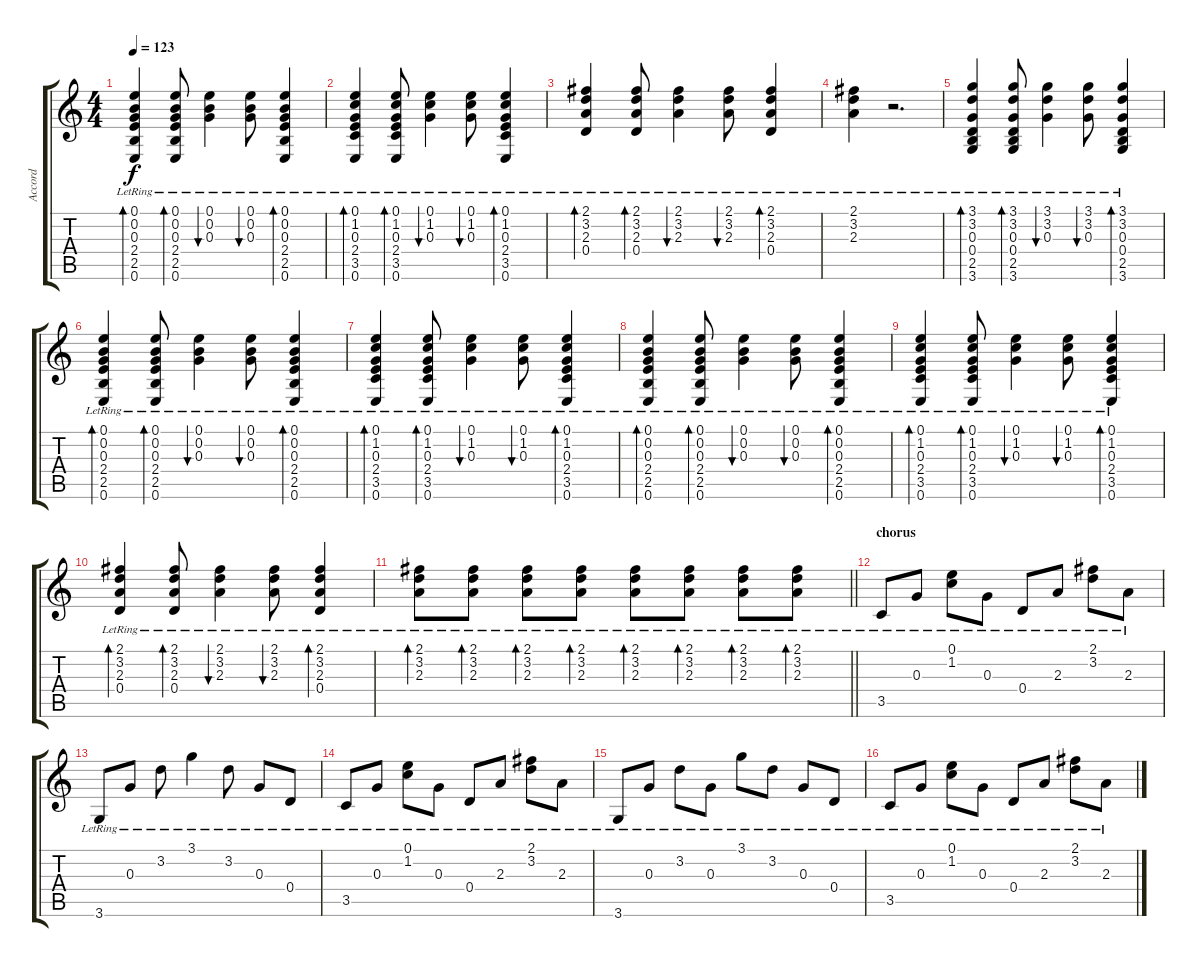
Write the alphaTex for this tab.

\track ("Accord" "Accord") {instrument acousticguitarsteel}
\staff {score tabs}
\tuning (E4 B3 G3 D3 A2 E2) {hide}
\ts (4 4)
\tempo 123
\clef g2
\ks c
(0.1{lr} 0.2{lr} 0.3{lr} 2.4{lr} 2.5{lr} 0.6{lr}).4{bd 60 dy f} (0.1{lr} 0.2{lr} 0.3{lr} 2.4{lr} 2.5{lr} 0.6{lr}).8{bd 60} (0.1{lr} 0.2{lr} 0.3{lr}).4{bu 60} (0.1{lr} 0.2{lr} 0.3{lr}).8{bu 60} (0.1{lr} 0.2{lr} 0.3{lr} 2.4{lr} 2.5{lr} 0.6{lr}).4{bd 60} |
(0.1{lr} 1.2{lr} 0.3{lr} 2.4{lr} 3.5{lr} 0.6{lr}).4{bd 60} (0.1{lr} 1.2{lr} 0.3{lr} 2.4{lr} 3.5{lr} 0.6{lr}).8{bd 60} (0.1{lr} 1.2{lr} 0.3{lr}).4{bu 60} (0.1{lr} 1.2{lr} 0.3{lr}).8{bu 60} (0.1{lr} 1.2{lr} 0.3{lr} 2.4{lr} 3.5{lr} 0.6{lr}).4{bd 60} |
(2.1{lr} 3.2{lr} 2.3{lr} 0.4{lr}).4{bd 60} (2.1{lr} 3.2{lr} 2.3{lr} 0.4{lr}).8{bd 60} (2.1{lr} 3.2{lr} 2.3{lr}).4{bu 60} (2.1{lr} 3.2{lr} 2.3{lr}).8{bu 60} (2.1{lr} 3.2{lr} 2.3{lr} 0.4{lr}).4{bd 60} |
(2.1{lr} 3.2{lr} 2.3{lr}).4 r.2{d} |
(3.1{lr} 3.2{lr} 0.3{lr} 0.4{lr} 2.5{lr} 3.6{lr}).4{bd 60} (3.1{lr} 3.2{lr} 0.3{lr} 0.4{lr} 2.5{lr} 3.6{lr}).8{bd 60} (3.1{lr} 3.2{lr} 0.3{lr}).4{bu 60} (3.1{lr} 3.2{lr} 0.3{lr}).8{bu 60} (3.1{lr} 3.2{lr} 0.3{lr} 0.4{lr} 2.5{lr} 3.6{lr}).4{bd 60} |
(0.1{lr} 0.2{lr} 0.3{lr} 2.4{lr} 2.5{lr} 0.6{lr}).4{bd 60} (0.1{lr} 0.2{lr} 0.3{lr} 2.4{lr} 2.5{lr} 0.6{lr}).8{bd 60} (0.1{lr} 0.2{lr} 0.3{lr}).4{bu 60} (0.1{lr} 0.2{lr} 0.3{lr}).8{bu 60} (0.1{lr} 0.2{lr} 0.3{lr} 2.4{lr} 2.5{lr} 0.6{lr}).4{bd 60} |
(0.1{lr} 1.2{lr} 0.3{lr} 2.4{lr} 3.5{lr} 0.6{lr}).4{bd 60} (0.1{lr} 1.2{lr} 0.3{lr} 2.4{lr} 3.5{lr} 0.6{lr}).8{bd 60} (0.1{lr} 1.2{lr} 0.3{lr}).4{bu 60} (0.1{lr} 1.2{lr} 0.3{lr}).8{bu 60} (0.1{lr} 1.2{lr} 0.3{lr} 2.4{lr} 3.5{lr} 0.6{lr}).4{bd 60} |
(0.1{lr} 0.2{lr} 0.3{lr} 2.4{lr} 2.5{lr} 0.6{lr}).4{bd 60} (0.1{lr} 0.2{lr} 0.3{lr} 2.4{lr} 2.5{lr} 0.6{lr}).8{bd 60} (0.1{lr} 0.2{lr} 0.3{lr}).4{bu 60} (0.1{lr} 0.2{lr} 0.3{lr}).8{bu 60} (0.1{lr} 0.2{lr} 0.3{lr} 2.4{lr} 2.5{lr} 0.6{lr}).4{bd 60} |
(0.1{lr} 1.2{lr} 0.3{lr} 2.4{lr} 3.5{lr} 0.6{lr}).4{bd 60} (0.1{lr} 1.2{lr} 0.3{lr} 2.4{lr} 3.5{lr} 0.6{lr}).8{bd 60} (0.1{lr} 1.2{lr} 0.3{lr}).4{bu 60} (0.1{lr} 1.2{lr} 0.3{lr}).8{bu 60} (0.1{lr} 1.2{lr} 0.3{lr} 2.4{lr} 3.5{lr} 0.6{lr}).4{bd 60} |
(2.1{lr} 3.2{lr} 2.3{lr} 0.4{lr}).4{bd 60} (2.1{lr} 3.2{lr} 2.3{lr} 0.4{lr}).8{bd 60} (2.1{lr} 3.2{lr} 2.3{lr}).4{bu 60} (2.1{lr} 3.2{lr} 2.3{lr}).8{bu 60} (2.1{lr} 3.2{lr} 2.3{lr} 0.4{lr}).4{bd 60} |
\barLineRight lightlight
(2.1{lr} 3.2{lr} 2.3{lr}).8{bd 60} (2.1{lr} 3.2{lr} 2.3{lr}).8{bd 60} (2.1{lr} 3.2{lr} 2.3{lr}).8{bd 60} (2.1{lr} 3.2{lr} 2.3{lr}).8{bd 60} (2.1{lr} 3.2{lr} 2.3{lr}).8{bd 60} (2.1{lr} 3.2{lr} 2.3{lr}).8{bd 60} (2.1{lr} 3.2{lr} 2.3{lr}).8{bd 60} (2.1{lr} 3.2{lr} 2.3{lr}).8{bd 60} |
\section ("" "chorus")
3.5{lr}.8 0.3{lr}.8 (0.1{lr} 1.2{lr}).8 0.3{lr}.8 0.4{lr}.8 2.3{lr}.8 (2.1{lr} 3.2{lr}).8 2.3{lr}.8 |
3.6{lr}.8 0.3{lr}.8 3.2{lr}.8 3.1{lr}.4 3.2{lr}.8 0.3{lr}.8 0.4{lr}.8 |
3.5{lr}.8 0.3{lr}.8 (0.1{lr} 1.2{lr}).8 0.3{lr}.8 0.4{lr}.8 2.3{lr}.8 (2.1{lr} 3.2{lr}).8 2.3{lr}.8 |
3.6{lr}.8 0.3{lr}.8 3.2{lr}.8 0.3{lr}.8 3.1{lr}.8 3.2{lr}.8 0.3{lr}.8 0.4{lr}.8 |
3.5{lr}.8 0.3{lr}.8 (0.1{lr} 1.2{lr}).8 0.3{lr}.8 0.4{lr}.8 2.3{lr}.8 (2.1{lr} 3.2{lr}).8 2.3{lr}.8
